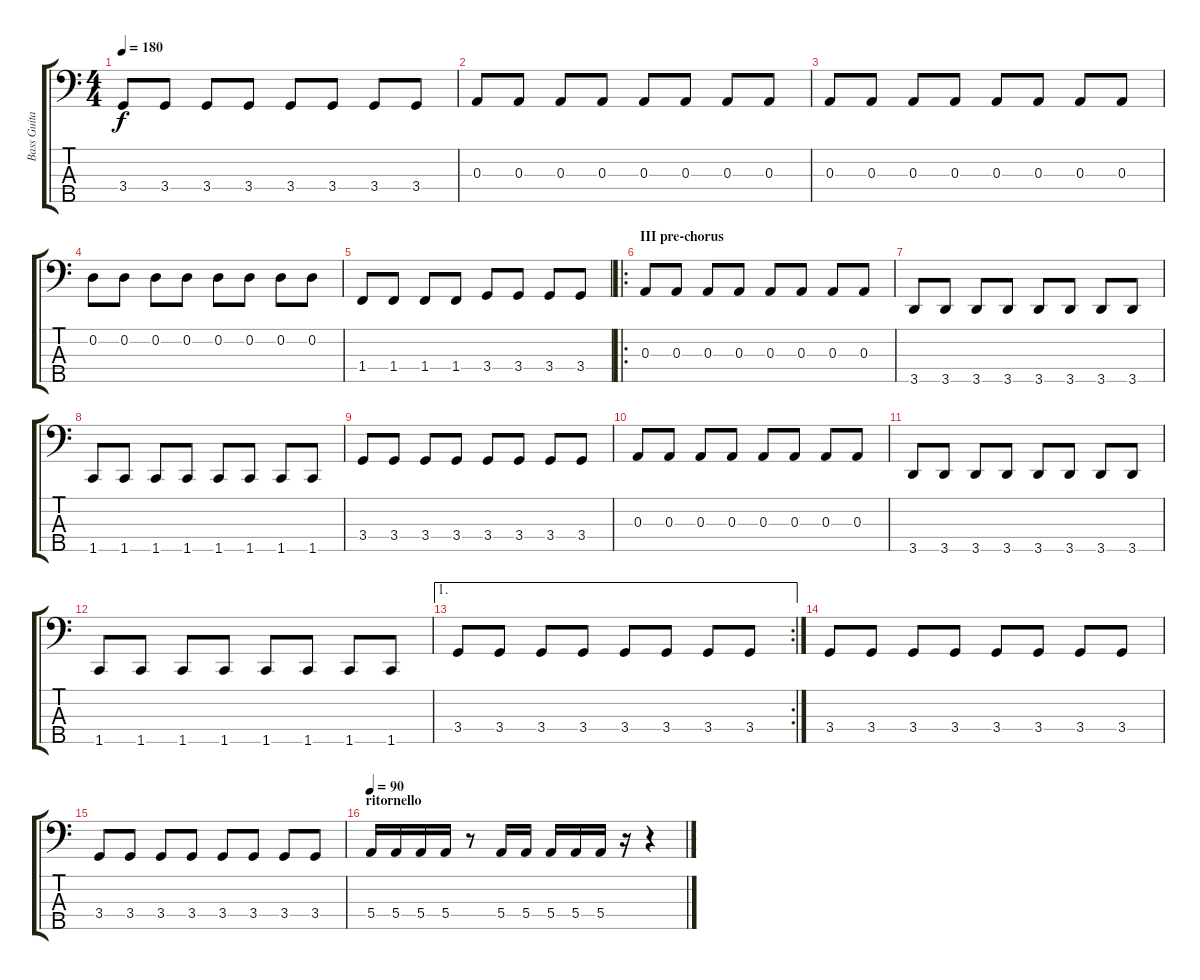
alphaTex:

\track ("Bass Guitar" "Bass Guita") {instrument electricbassfinger}
\staff {score tabs}
\tuning (G2 D2 A1 E1 B0) {hide}
\ts (4 4)
\tempo 180
\clef f4
\ks aminor
3.4.8{dy f} 3.4.8 3.4.8 3.4.8 3.4.8 3.4.8 3.4.8 3.4.8 |
0.3.8 0.3.8 0.3.8 0.3.8 0.3.8 0.3.8 0.3.8 0.3.8 |
0.3.8 0.3.8 0.3.8 0.3.8 0.3.8 0.3.8 0.3.8 0.3.8 |
0.2.8 0.2.8 0.2.8 0.2.8 0.2.8 0.2.8 0.2.8 0.2.8 |
1.4.8 1.4.8 1.4.8 1.4.8 3.4.8 3.4.8 3.4.8 3.4.8 |
\ro
\section ("" "III pre-chorus")
0.3.8 0.3.8 0.3.8 0.3.8 0.3.8 0.3.8 0.3.8 0.3.8 |
3.5.8 3.5.8 3.5.8 3.5.8 3.5.8 3.5.8 3.5.8 3.5.8 |
1.5.8 1.5.8 1.5.8 1.5.8 1.5.8 1.5.8 1.5.8 1.5.8 |
3.4.8 3.4.8 3.4.8 3.4.8 3.4.8 3.4.8 3.4.8 3.4.8 |
0.3.8 0.3.8 0.3.8 0.3.8 0.3.8 0.3.8 0.3.8 0.3.8 |
3.5.8 3.5.8 3.5.8 3.5.8 3.5.8 3.5.8 3.5.8 3.5.8 |
1.5.8 1.5.8 1.5.8 1.5.8 1.5.8 1.5.8 1.5.8 1.5.8 |
\ae 1
\rc 2
3.4.8 3.4.8 3.4.8 3.4.8 3.4.8 3.4.8 3.4.8 3.4.8 |
3.4.8 3.4.8 3.4.8 3.4.8 3.4.8 3.4.8 3.4.8 3.4.8 |
3.4.8 3.4.8 3.4.8 3.4.8 3.4.8 3.4.8 3.4.8 3.4.8 |
\section ("" "ritornello")
\tempo 90
5.4.16 5.4.16 5.4.16 5.4.16 r.8 5.4.16 5.4.16 5.4.16 5.4.16 5.4.16 r.16 r.4
